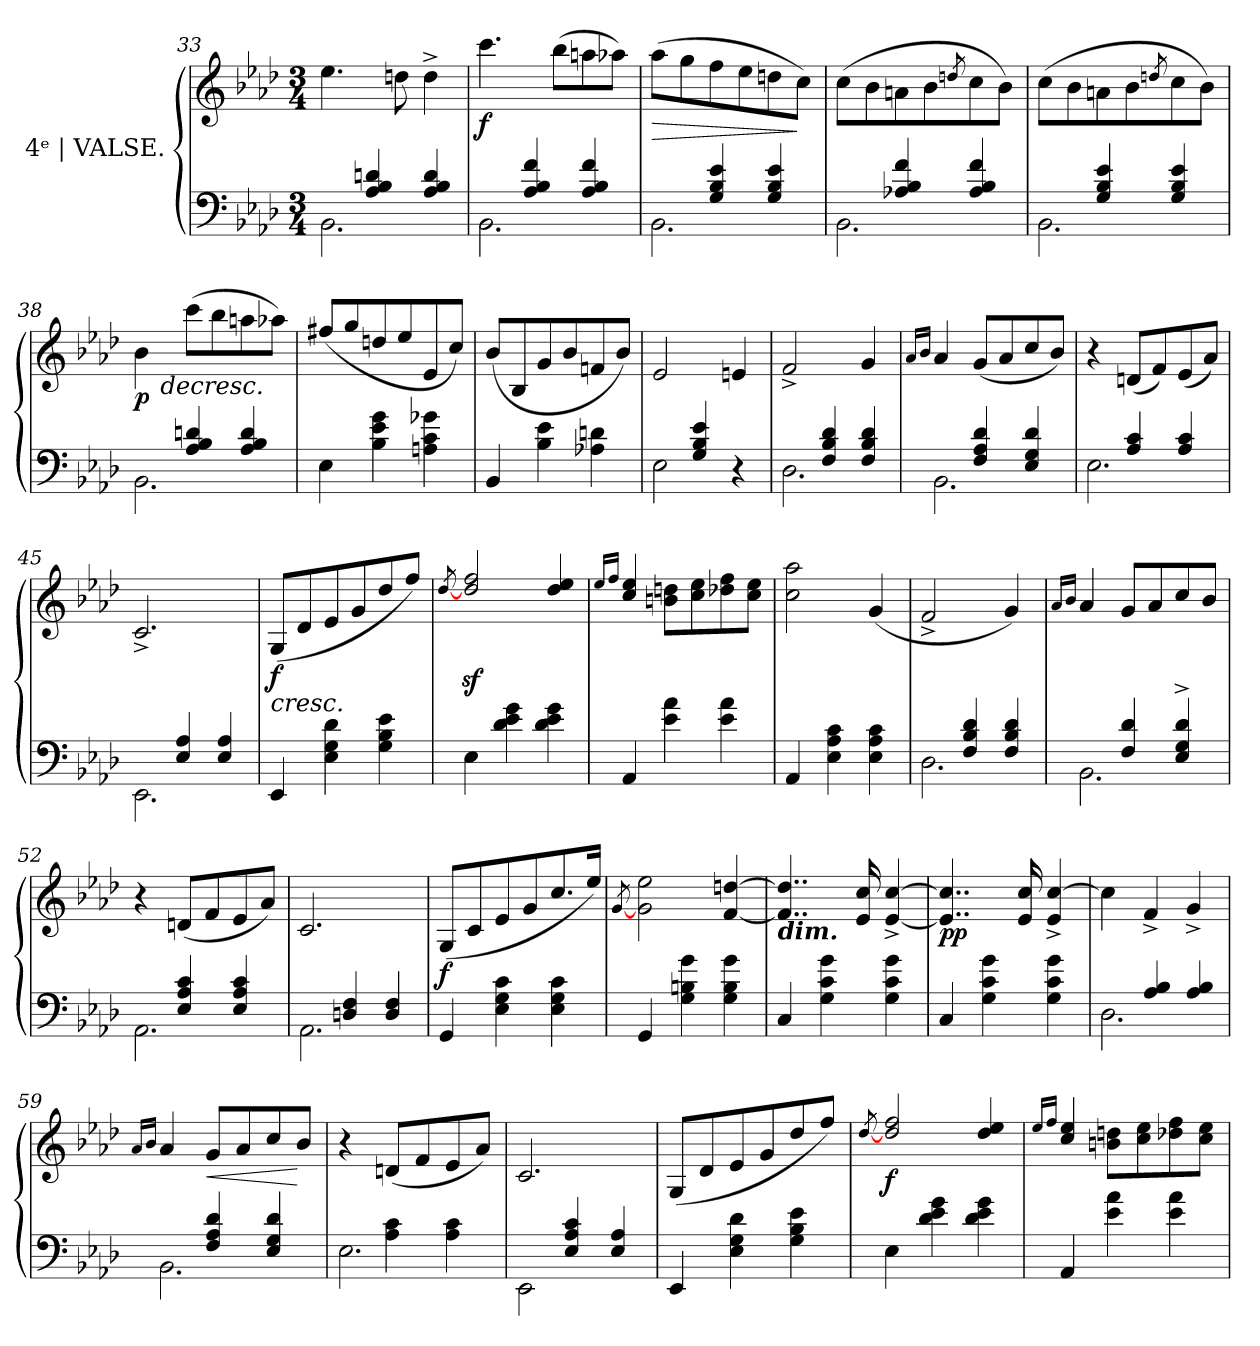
**kern	**kern	**dynam
*part1	*part1	*part1
*staff2	*staff1	*staff1/2
*I"4ᵉ | VALSE.	*	*
*clefF4	*clefG2	*
*k[b-e-a-d-]	*k[b-e-a-d-]	*
*M3/4	*M3/4	*
=33	=33	=33
*^	*	*
4ryy	2.BB-\	4.ee-\	.
4A-/ 4B-/ 4dn/	.	.	.
.	.	8ddn\	.
4A-/ 4B-/ 4d/	.	4dd^\	.
=34	=34	=34	=34
!	!	!	!LO:DY:b
4ryy	2.BB-\	4.ccc\	f
4A-/ 4B-/ 4f/	.	.	.
.	.	(>8bb-\L	.
4A-/ 4B-/ 4f/	.	8aan\	.
.	.	8aa-X\J)	.
!!LO:LB:g=z
=35	=35	=35	=35
!	!	!	!LO:HP:b
4ryy	2.BB-\	(>8aa-\L	>
.	.	8gg\	.
4G/ 4B-/ 4e-/	.	8ff\	.
.	.	8ee-\	.
4G/ 4B-/ 4e-/	.	8ddn\	.
.	.	8cc\J)	]
=36	=36	=36	=36
4ryy	2.BB-\	(>8cc\L	.
.	.	8b-\	.
4A-X/ 4B-/ 4f/	.	8an\	.
.	.	8b-\	.
.	.	8qddn/	.
4A-/ 4B-/ 4f/	.	8cc\	.
.	.	8b-\J)	.
=37	=37	=37	=37
4ryy	2.BB-\	(>8cc\L	.
.	.	8b-\	.
4G/ 4B-/ 4e-/	.	8an\	.
.	.	8b-\	.
.	.	8qddn/	.
4G/ 4B-/ 4e-/	.	8cc\	.
.	.	8b-\J)	.
=38	=38	=38	=38
*	*	*^	*
!	!	!	!	!LO:DY:b
4ryy	2.BB-\	4b-\	8ryy	p
!	!	!	!	!LO:HP:b
.	.	.	8ryy	>
4A-/ 4B-/ 4dn/	.	(>8ccc\L	4ryy	.
.	.	8bb-\	.	.
4A-/ 4B-/ 4d/	.	8aan\	4ryy	.
.	.	8aa-X\J)	.	.
*v	*v	*	*	*
*	*v	*v	*
=39	=39	=39
4E-\	(<8ff#X/L	.
.	8gg/	.
4B-\ 4e-\ 4g\	8ddn/	.
.	8ee-/	.
4An\ 4c\ 4g-X\	8e-/	.
.	8cc/J)	.
!!LO:LB:g=z
=40	=40	=40
4BB-/	(<8b-/L	.
.	8B-/	.
4B-\ 4e-\	8g/	.
.	8b-/	.
4A-X\ 4dn\	8fn/	.
.	8b-/J)	.
=41	=41	=41
*^	*	*
4ryy	2E-\	2e-/	.
4G/ 4B-/ 4e-/	.	.	.
4ryy	4r	4en/	.
=42	=42	=42	=42
4ryy	2.D-\	2f^/	.
4F/ 4B-/ 4d-/	.	.	.
4F/ 4B-/ 4d-/	.	4g/	.
=43	=43	=43	=43
.	.	16qa-/LL	.
.	.	16qb-/JJ	.
4ryy	2.BB-\	4a-/	.
4F/ 4A-/ 4d-/	.	(<8g/L	.
.	.	8a-/	.
4E-/ 4G/ 4d-/	.	8cc/	.
.	.	8b-/J)	.
=44	=44	=44	=44
4ryy	2.E-\	4r	.
4A-/ 4c/	.	(<8dn/L	.
.	.	8f/)	.
4A-/ 4c/	.	(<8e-/	.
.	.	8a-/J)	.
=45	=45	=45	=45
4ryy	2.EE-\	2.c^/	.
4E-/ 4A-/	.	.	.
4E-/ 4A-/	.	.	.
*v	*v	*	*
=46	=46	=46
!	!	!LO:HP:b
!	!	!LO:DY:n=1:b
4EE-/	(>8G/L	< f
.	8d-/	.
4E-\ 4G\ 4d-\	8e-/	.
.	8g/	.
4G\ 4B-\ 4e-\	8dd-/	.
.	8ff/J)	]
!!LO:LB:g=z
=47	=47	=47
.	[8qdd-/	.
4E-\	2dd-/z< 2ff/z<	.
4d-\ 4e-\ 4g\	.	.
4d-\ 4e-\ 4g\	4dd-/ 4ee-/	.
=48	=48	=48
.	16qee-/LL	.
.	16qff/JJ	.
4AA-/	4cc/ 4ee-/	.
4e-\ 4a-\	8bn\ 8ddn\L	.
.	8cc\ 8ee-\	.
4e-\ 4a-\	8dd-X\ 8ff\	.
.	8cc\ 8ee-\J	.
=49	=49	=49
4AA-/	2cc\ 2aa-\	.
4E-\ 4A-\ 4c\	.	.
4E-\ 4A-\ 4c\	(<4g/	.
=50	=50	=50
*^	*	*
4ryy	2.D-\	2f^/	.
4F/ 4B-/ 4d-/	.	.	.
4F/ 4B-/ 4d-/	.	4g/)	.
=51	=51	=51	=51
.	.	16qa-/LL	.
.	.	16qb-/JJ	.
4ryy	2.BB-\	4a-/	.
4F/ 4d-/	.	8g/L	.
.	.	8a-/	.
4E-/^ 4G/^ 4d-/^	.	8cc/	.
.	.	8b-/J	.
=52	=52	=52	=52
4ryy	2.AA-\	4r	.
4E-/ 4A-/ 4c/	.	(<8dn/L	.
.	.	8f/	.
4E-/ 4A-/ 4c/	.	8e-/	.
.	.	8a-/J)	.
=53	=53	=53	=53
4ryy	2.AA-\	2.c/	.
4Dn/ 4F/	.	.	.
4D/ 4F/	.	.	.
*v	*v	*	*
!!LO:LB:g=z
=54	=54	=54
!	!	!LO:DY:b
4GG/	(>8G/L	f
.	8c/	.
4E-\ 4G\ 4c\	8e-/	.
.	8g/	.
4E-\ 4G\ 4c\	8.cc/	.
.	16ee-/Jk)	.
=55	=55	=55
.	[8qg/	.
4GG/	2g\ 2ee-\	.
4G\ 4Bn\ 4g\	.	.
4G\ 4B\ 4g\	[4f/ [4ddn/	.
=56	=56	=56
!	!LO:TX:b:Bi:t=dim.	!
4C/	4..f/] 4..dd/]	.
4G\ 4c\ 4g\	.	.
.	16e-/ 16cc/	.
4G\ 4c\ 4g\	[4e-/^ [4cc/^	.
=57	=57	=57
!	!	!LO:DY:b
4C/	4..e-/] 4..cc/]	pp
4G\ 4c\ 4g\	.	.
.	16e-/ 16cc/	.
4G\ 4c\ 4g\	4e-/^ [4cc/^	.
=58	=58	=58
*^	*	*
4ryy	2.D-\	4cc\]	.
4A-/ 4B-/	.	4f^/	.
4A-/ 4B-/	.	4g^/	.
=59	=59	=59	=59
.	.	16qa-/LL	.
.	.	16qb-/JJ	.
4ryy	2.BB-\	4a-/	.
!	!	!	!LO:HP:b
4F/ 4A-/ 4d-/	.	8g/L	<
.	.	8a-/	.
4E-/ 4G/ 4d-/	.	8cc/	.
.	.	8b-/J	[
=60	=60	=60	=60
4ryy	2.E-\	4r	.
4A-\ 4c\	.	(<8dn/L	.
.	.	8f/	.
4A-\ 4c\	.	8e-/	.
.	.	8a-/J)	.
!!LO:LB:g=z
=61	=61	=61	=61
4ryy	2EE-\	2.c/	.
4E-/ 4A-/ 4c/	.	.	.
4E-/ 4A-/	4ryy	.	.
*v	*v	*	*
=62	=62	=62
4EE-/	(>8G/L	.
.	8d-/	.
4E-\ 4G\ 4d-\	8e-/	.
.	8g/	.
4G\ 4B-\ 4e-\	8dd-/	.
.	8ff/J)	.
.	.	[
=63	=63	=63
.	[8qdd-/	.
!	!	!LO:DY:b
4E-\	2dd-/ 2ff/	f
4d-\ 4e-\ 4g\	.	.
4d-\ 4e-\ 4g\	4dd-/ 4ee-/	.
=64	=64	=64
.	16qee-/LL	.
.	16qff/JJ	.
4AA-/	4cc/ 4ee-/	.
4e-\ 4a-\	8bn\ 8ddn\L	.
.	8cc\ 8ee-\	.
4e-\ 4a-\	8dd-X\ 8ff\	.
.	8cc\ 8ee-\J	.
=	=	=
*-	*-	*-
